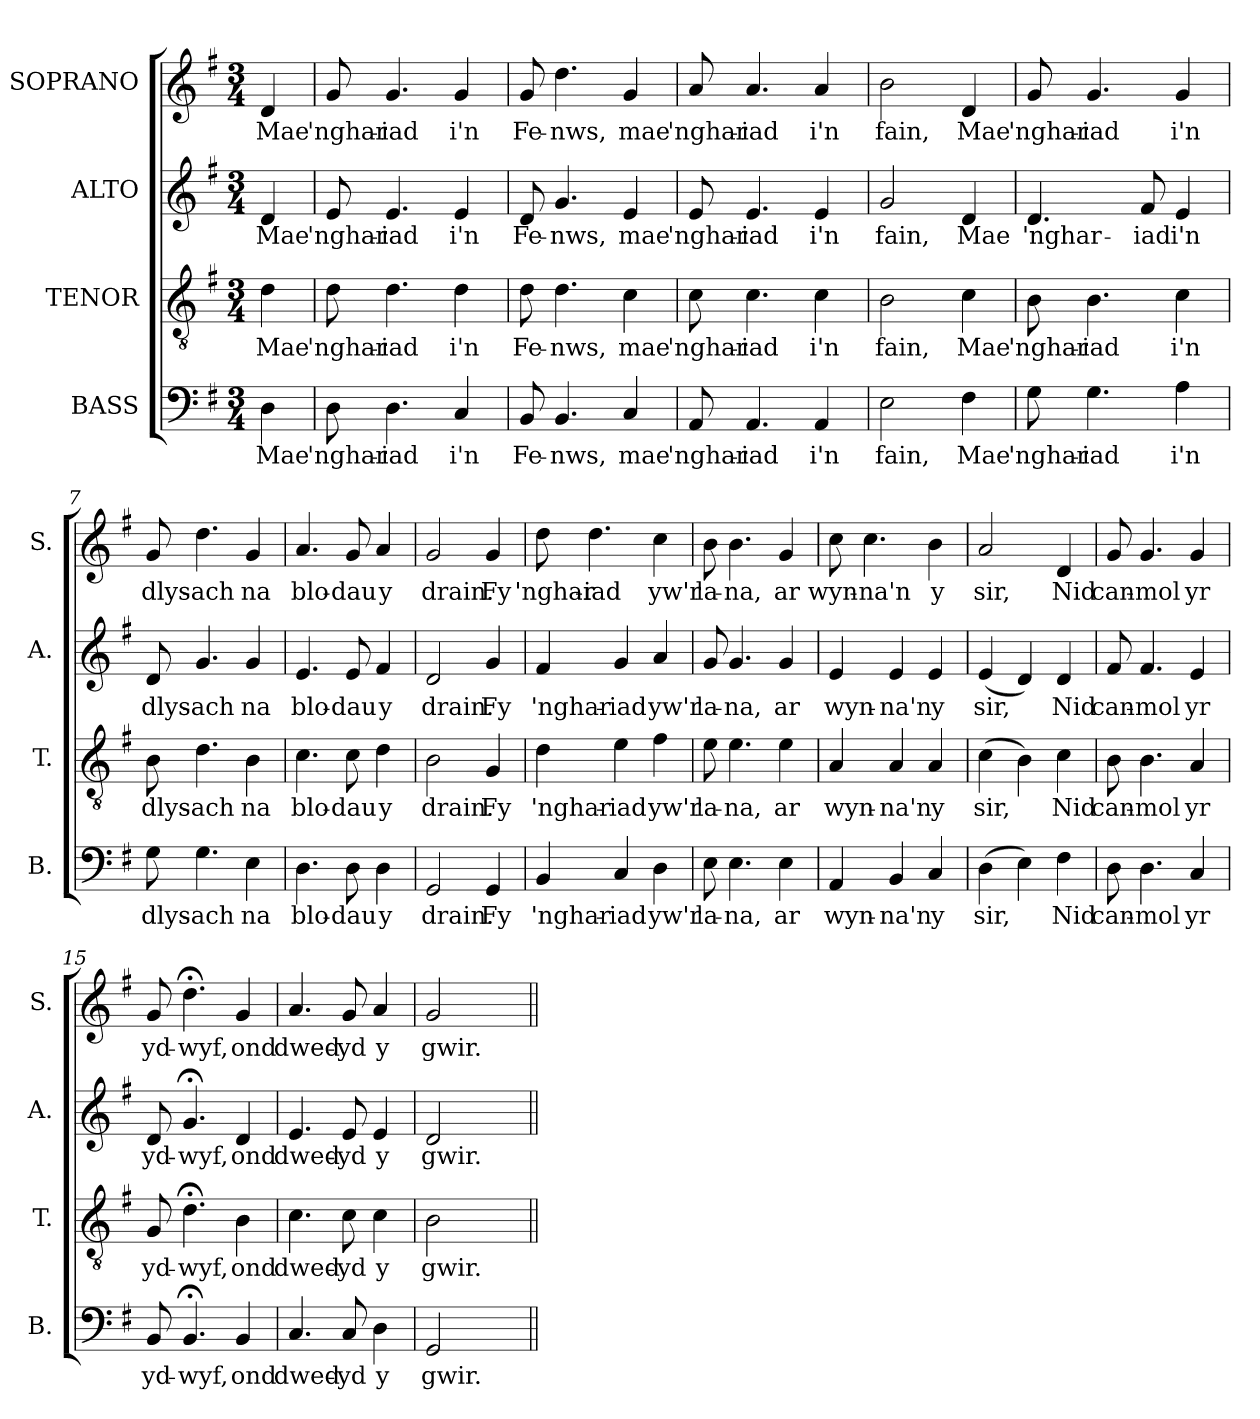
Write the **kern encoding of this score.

**kern	**text	**kern	**text	**kern	**text	**kern	**text
*part4	*part4	*part3	*part3	*part2	*part2	*part1	*part1
*staff4	*staff4	*staff3	*staff3	*staff2	*staff2	*staff1	*staff1
*I"BASS	*	*I"TENOR	*	*I"ALTO	*	*I"SOPRANO	*
*I'B.	*	*I'T.	*	*I'A.	*	*I'S.	*
*clefF4	*	*clefGv2	*	*clefG2	*	*clefG2	*
*	*	*ITrd7c12	*	*	*	*	*
*k[f#]	*	*k[f#]	*	*k[f#]	*	*k[f#]	*
*M3/4	*	*M3/4	*	*M3/4	*	*M3/4	*
=1	=1	=1	=1	=1	=1	=1	=1
4D\	Mae	4D\	Mae	4d/	Mae	4d/	Mae
=2	=2	=2	=2	=2	=2	=2	=2
8D\	'nghar-	8D\	'nghar-	8e/	'nghar-	8g/	'nghar-
4.D\	-iad	4.D\	-iad	4.e/	-iad	4.g/	-iad
4C/	i'n	4D\	i'n	4e/	i'n	4g/	i'n
=3	=3	=3	=3	=3	=3	=3	=3
8BB/	Fe-	8D\	Fe-	8d/	Fe-	8g/	Fe-
4.BB/	-nws,	4.D\	-nws,	4.g/	-nws,	4.dd\	-nws,
4C/	mae	4C\	mae	4e/	mae	4g/	mae
=4	=4	=4	=4	=4	=4	=4	=4
8AA/	'nghar-	8C\	'nghar-	8e/	'nghar-	8a/	'nghar-
4.AA/	-iad	4.C\	-iad	4.e/	-iad	4.a/	-iad
4AA/	i'n	4C\	i'n	4e/	i'n	4a/	i'n
=5	=5	=5	=5	=5	=5	=5	=5
2E\	fain,	2BB\	fain,	2g/	fain,	2b\	fain,
4F#\	Mae	4C\	Mae	4d/	Mae	4d/	Mae
!!LO:LB:g=z
=6	=6	=6	=6	=6	=6	=6	=6
8G\	'nghar-	8BB\	'nghar-	4.d/	'nghar-	8g/	'nghar-
4.G\	-iad	4.BB\	-iad	.	.	4.g/	-iad
.	.	.	.	8f#/	-iad	.	.
4A\	i'n	4C\	i'n	4e/	i'n	4g/	i'n
=7	=7	=7	=7	=7	=7	=7	=7
8G\	dlys-	8BB\	dlys-	8d/	dlys-	8g/	dlys-
4.G\	-ach	4.D\	-ach	4.g/	-ach	4.dd\	-ach
4E\	na	4BB\	na	4g/	na	4g/	na
=8	=8	=8	=8	=8	=8	=8	=8
4.D\	blo-	4.C\	blo-	4.e/	blo-	4.a/	blo-
8D\	-dau	8C\	-dau	8e/	-dau	8g/	-dau
4D\	y	4D\	y	4f#/	y	4a/	y
=9	=9	=9	=9	=9	=9	=9	=9
2GG/	drain.	2BB\	drain.	2d/	drain.	2g/	drain.
4GG/	Fy	4GG/	Fy	4g/	Fy	4g/	Fy
=10	=10	=10	=10	=10	=10	=10	=10
4BB/	'nghar-	4D\	'nghar-	4f#/	'nghar-	8dd\	'nghar-
.	.	.	.	.	.	4.dd\	-iad
4C/	-iad	4E\	-iad	4g/	-iad	.	.
4D\	yw'r	4F#\	yw'r	4a/	yw'r	4cc\	yw'r
!!LO:PB:g=z
=11	=11	=11	=11	=11	=11	=11	=11
8E\	la-	8E\	la-	8g/	la-	8b\	la-
4.E\	-na,	4.E\	-na,	4.g/	-na,	4.b\	-na,
4E\	ar	4E\	ar	4g/	ar	4g/	ar
=12	=12	=12	=12	=12	=12	=12	=12
4AA/	wyn-	4AA/	wyn-	4e/	wyn-	8cc\	wyn-
.	.	.	.	.	.	4.cc\	-na'n
4BB/	-na'n	4AA/	-na'n	4e/	-na'n	.	.
4C/	y	4AA/	y	4e/	y	4b\	y
=13	=13	=13	=13	=13	=13	=13	=13
(4D\	sir,	(4C\	sir,	(4e/	sir,	2a/	sir,
4E\)	.	4BB\)	.	4d/)	.	.	.
4F#\	Nid	4C\	Nid	4d/	Nid	4d/	Nid
=14	=14	=14	=14	=14	=14	=14	=14
8D\	can-	8BB\	can-	8f#/	can-	8g/	can-
4.D\	-mol	4.BB\	-mol	4.f#/	-mol	4.g/	-mol
4C/	yr	4AA/	yr	4e/	yr	4g/	yr
=15	=15	=15	=15	=15	=15	=15	=15
8BB/	yd-	8GG/	yd-	8d/	yd-	8g/	yd-
4.BB;</	-wyf,	4.D;<\	-wyf,	4.g;</	-wyf,	4.dd;<\	-wyf,
4BB/	ond	4BB\	ond	4d/	ond	4g/	ond
=16	=16	=16	=16	=16	=16	=16	=16
4.C/	dwed-	4.C\	dwed-	4.e/	dwed-	4.a/	dwed-
8C/	-yd	8C\	-yd	8e/	-yd	8g/	-yd
4D\	y	4C\	y	4e/	y	4a/	y
!!LO:LB:g=z
=17	=17	=17	=17	=17	=17	=17	=17
2GG/	gwir.	2BB\	gwir.	2d/	gwir.	2g/	gwir.
4ryy	.	4ryy	.	4ryy	.	4ryy	.
=||	=||	=||	=||	=||	=||	=||	=||
*-	*-	*-	*-	*-	*-	*-	*-
